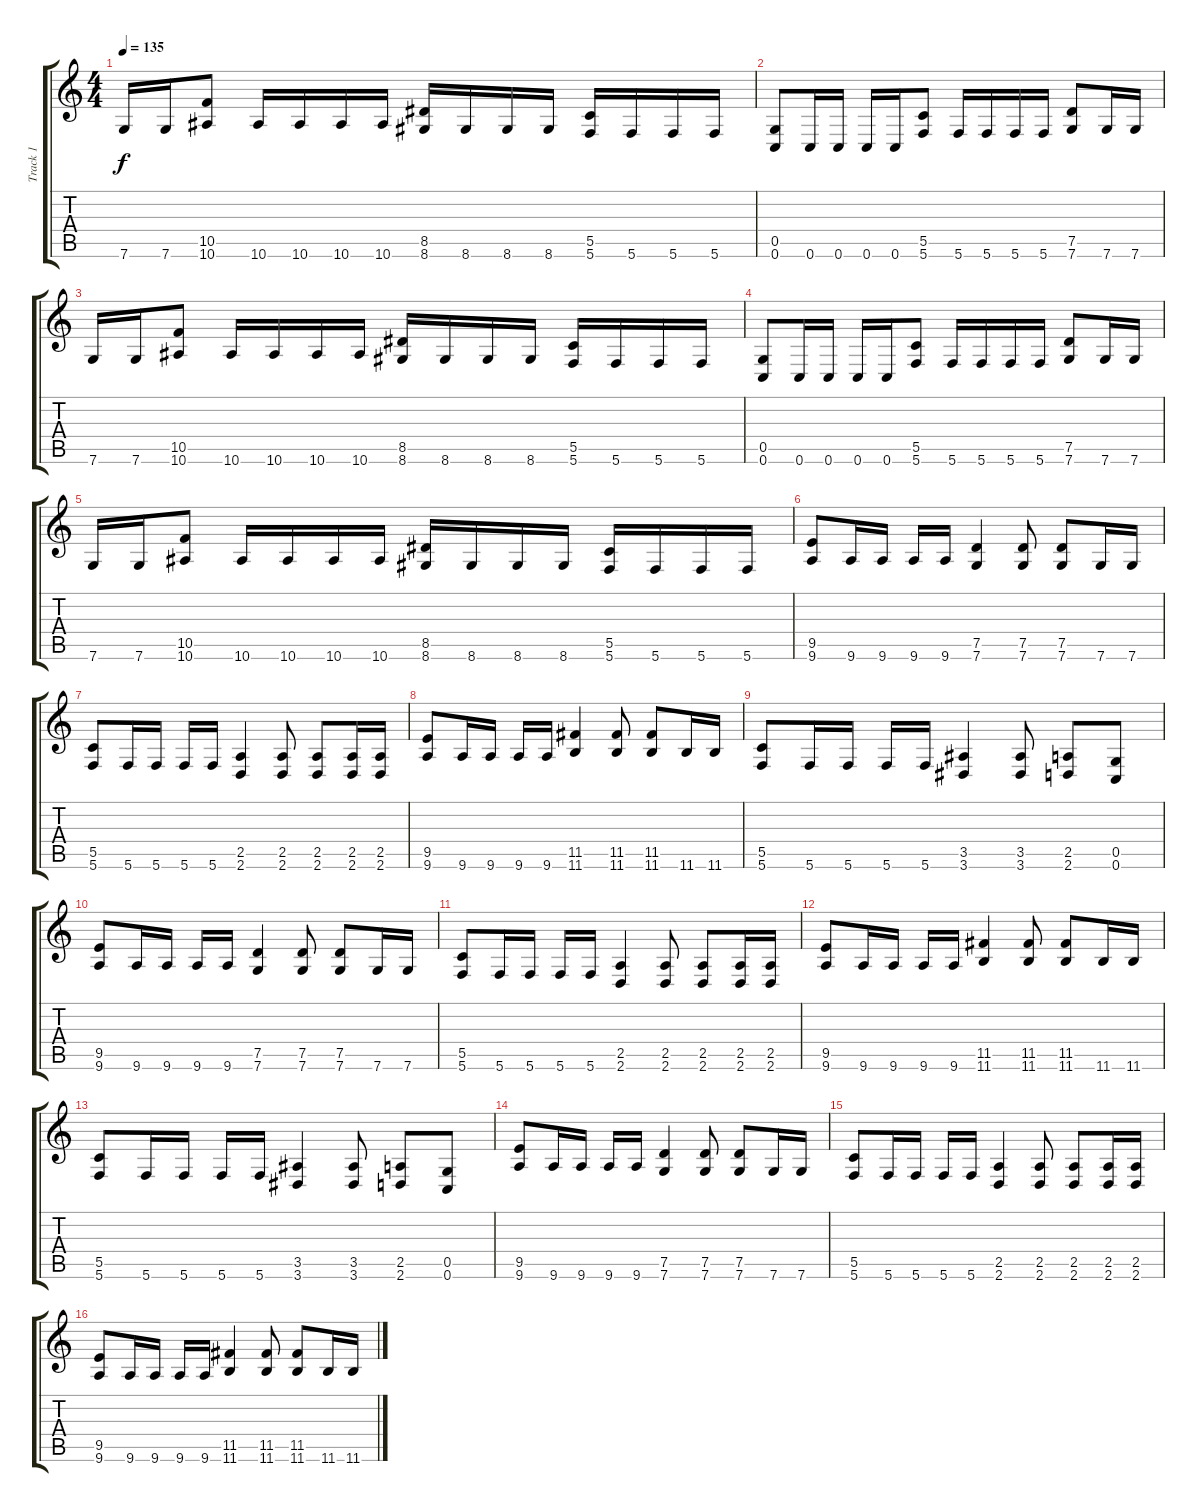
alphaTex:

\track ("Track 1" "Track 1") {instrument distortionguitar}
\staff {score tabs}
\tuning (D4 A3 F3 C3 G2 C2) {hide}
\ts (4 4)
\tempo 135
\clef g2
\ks c
7.6.16{dy f} 7.6.16 (10.5 10.6).8 10.6.16 10.6.16 10.6.16 10.6.16 (8.5 8.6).16 8.6.16 8.6.16 8.6.16 (5.5 5.6).16 5.6.16 5.6.16 5.6.16 |
(0.5 0.6).8 0.6.16 0.6.16 0.6.16 0.6.16 (5.5 5.6).8 5.6.16 5.6.16 5.6.16 5.6.16 (7.5 7.6).8 7.6.16 7.6.16 |
7.6.16 7.6.16 (10.5 10.6).8 10.6.16 10.6.16 10.6.16 10.6.16 (8.5 8.6).16 8.6.16 8.6.16 8.6.16 (5.5 5.6).16 5.6.16 5.6.16 5.6.16 |
(0.5 0.6).8 0.6.16 0.6.16 0.6.16 0.6.16 (5.5 5.6).8 5.6.16 5.6.16 5.6.16 5.6.16 (7.5 7.6).8 7.6.16 7.6.16 |
7.6.16 7.6.16 (10.5 10.6).8 10.6.16 10.6.16 10.6.16 10.6.16 (8.5 8.6).16 8.6.16 8.6.16 8.6.16 (5.5 5.6).16 5.6.16 5.6.16 5.6.16 |
(9.5 9.6).8 9.6.16 9.6.16 9.6.16 9.6.16 (7.5 7.6).4 (7.5 7.6).8 (7.5 7.6).8 7.6.16 7.6.16 |
(5.5 5.6).8 5.6.16 5.6.16 5.6.16 5.6.16 (2.5 2.6).4 (2.5 2.6).8 (2.5 2.6).8 (2.5 2.6).16 (2.5 2.6).16 |
(9.5 9.6).8 9.6.16 9.6.16 9.6.16 9.6.16 (11.5 11.6).4 (11.5 11.6).8 (11.5 11.6).8 11.6.16 11.6.16 |
(5.5 5.6).8 5.6.16 5.6.16 5.6.16 5.6.16 (3.5 3.6).4 (3.5 3.6).8 (2.5 2.6).8 (0.5 0.6).8 |
(9.5 9.6).8 9.6.16 9.6.16 9.6.16 9.6.16 (7.5 7.6).4 (7.5 7.6).8 (7.5 7.6).8 7.6.16 7.6.16 |
(5.5 5.6).8 5.6.16 5.6.16 5.6.16 5.6.16 (2.5 2.6).4 (2.5 2.6).8 (2.5 2.6).8 (2.5 2.6).16 (2.5 2.6).16 |
(9.5 9.6).8 9.6.16 9.6.16 9.6.16 9.6.16 (11.5 11.6).4 (11.5 11.6).8 (11.5 11.6).8 11.6.16 11.6.16 |
(5.5 5.6).8 5.6.16 5.6.16 5.6.16 5.6.16 (3.5 3.6).4 (3.5 3.6).8 (2.5 2.6).8 (0.5 0.6).8 |
(9.5 9.6).8 9.6.16 9.6.16 9.6.16 9.6.16 (7.5 7.6).4 (7.5 7.6).8 (7.5 7.6).8 7.6.16 7.6.16 |
(5.5 5.6).8 5.6.16 5.6.16 5.6.16 5.6.16 (2.5 2.6).4 (2.5 2.6).8 (2.5 2.6).8 (2.5 2.6).16 (2.5 2.6).16 |
(9.5 9.6).8 9.6.16 9.6.16 9.6.16 9.6.16 (11.5 11.6).4 (11.5 11.6).8 (11.5 11.6).8 11.6.16 11.6.16
